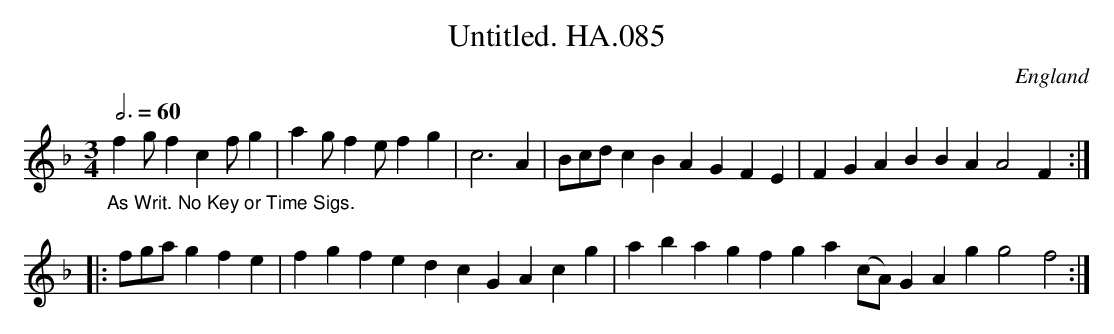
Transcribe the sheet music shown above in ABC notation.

X:1
T:Untitled. HA.085
M:3/4
L:1/4
Q:3/4=60
O:England
notC:in Hand C
K:F major
"_As Writ. No Key or Time Sigs."\
fg/f cf/g|ag/f e/fg|c3A|B/c/d/ cBAGFE|\
FGABBAA2F:|!
|:f/g/a/ gfe|fgfedcGAcg|\
abagfga(c/A/)GAgg2f2:|
